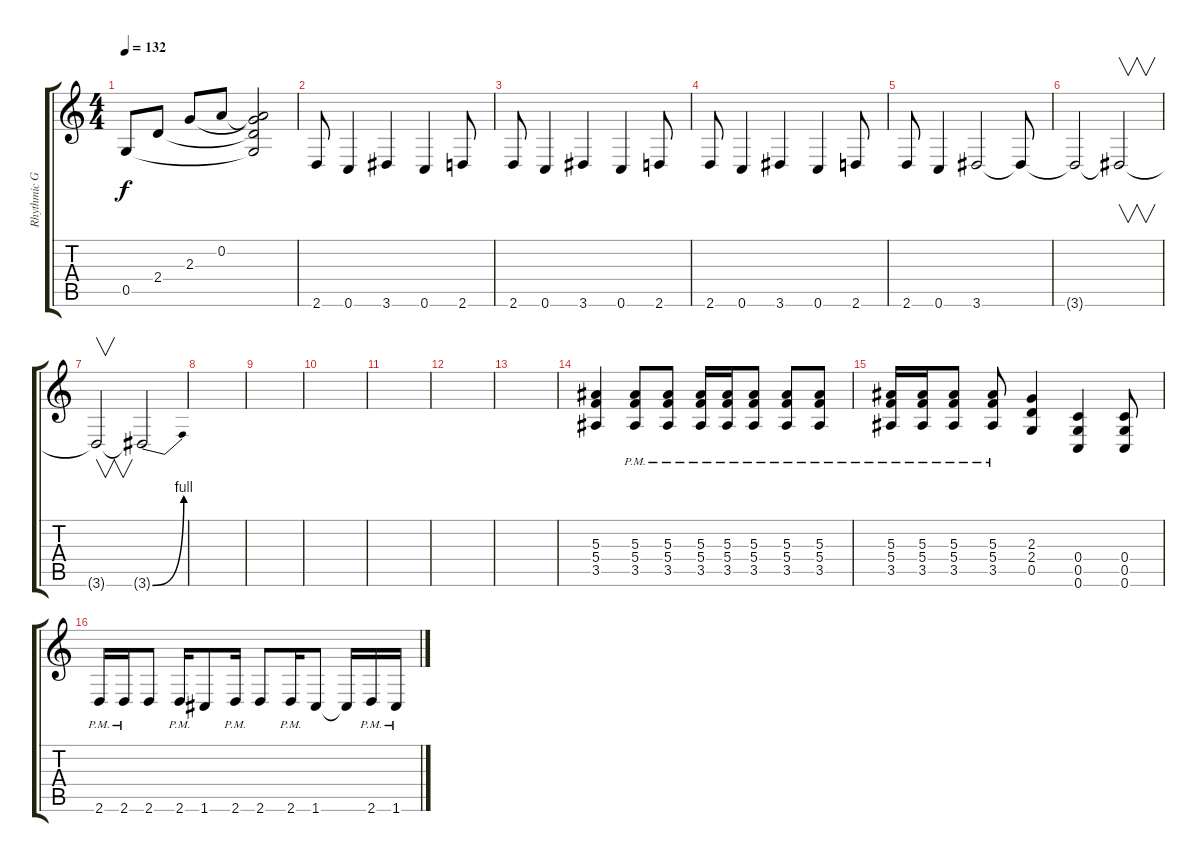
\track ("Rhythmic Guitar" "Rhythmic G") {instrument distortionguitar}
\staff {score tabs}
\tuning (D4 A3 F3 C3 G2 C2) {hide}
\ts (4 4)
\tempo 132
\clef g2
\ks c
0.5.8{dy f} 2.4.8 2.3.8 0.2.8 (0.2{t} 2.3{t} 2.4{t} 0.5{t}).2 |
2.6.8 0.6.4 3.6.4 0.6.4 2.6.8 |
2.6.8 0.6.4 3.6.4 0.6.4 2.6.8 |
2.6.8 0.6.4 3.6.4 0.6.4 2.6.8 |
2.6.8 0.6.4 3.6.2 3.6{t}.8 |
3.6{t}.2 3.6{t}.2{v} |
3.6{t}.2{v} 3.6{be (bend 0 0 60 4) t}.2 |
|
|
|
|
|
|
(5.3 5.4 3.5).4 (5.3{pm} 5.4{pm} 3.5{pm}).8 (5.3{pm} 5.4{pm} 3.5{pm}).8 (5.3{pm} 5.4{pm} 3.5{pm}).16 (5.3{pm} 5.4{pm} 3.5{pm}).16 (5.3{pm} 5.4{pm} 3.5{pm}).8 (5.3{pm} 5.4{pm} 3.5{pm}).8 (5.3{pm} 5.4{pm} 3.5{pm}).8 |
(5.3{pm} 5.4{pm} 3.5{pm}).16 (5.3{pm} 5.4{pm} 3.5{pm}).16 (5.3{pm} 5.4{pm} 3.5{pm}).8 (5.3{pm} 5.4{pm} 3.5{pm}).8 (2.3 2.4 0.5).4 (0.4 0.5 0.6).4 (0.4 0.5 0.6).8 |
2.6{pm}.16 2.6{pm}.16 2.6.8 2.6{pm}.16 1.6.8 2.6{pm}.16 2.6.8 2.6{pm}.16 1.6.8 1.6{t}.16 2.6{pm}.16 1.6{pm}.16
